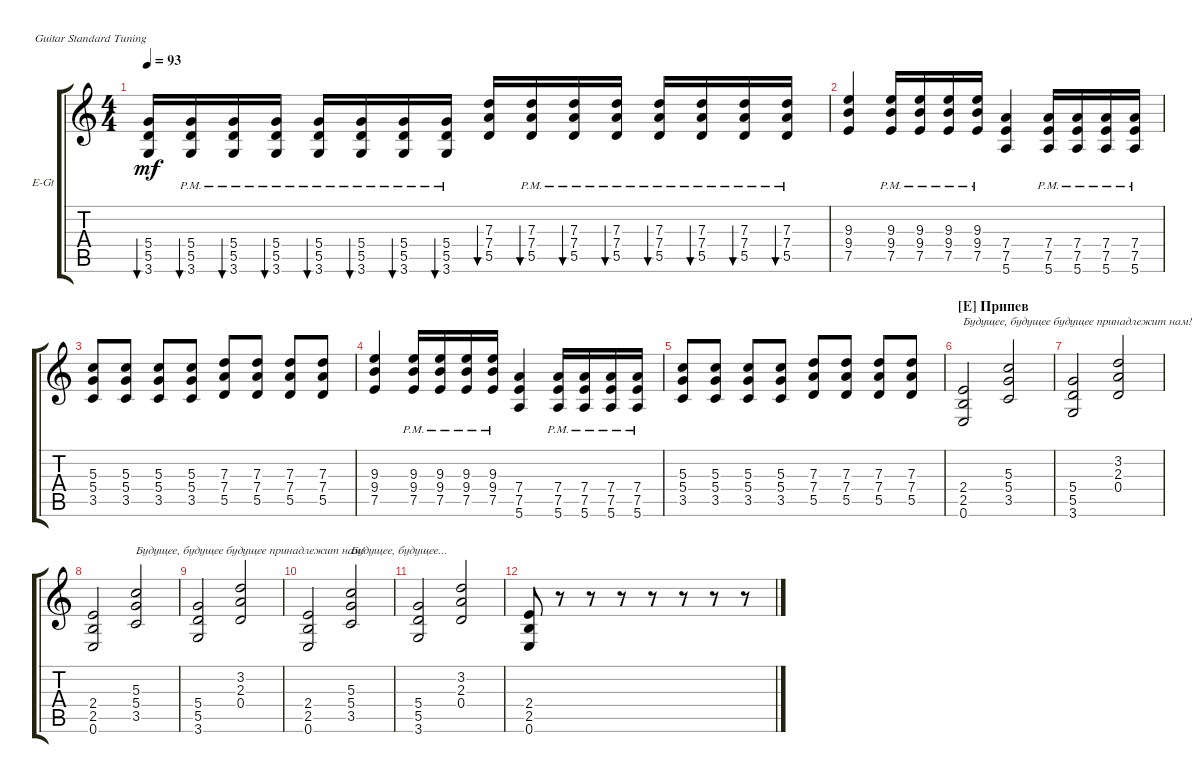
\bracketExtendMode groupsimilarinstruments
\firstSystemTrackNameOrientation horizontal
\otherSystemsTrackNameOrientation horizontal
\track ("Electric Guitar 2" "E-Gt") {mute instrument distortionguitar}
\staff {score tabs}
\tuning (E4 B3 G3 D3 A2 E2)
\ts (4 4)
\tempo 93
\clef g2
\ks c
(3.6 5.5 5.4).16{bu 120 dy mf} (3.6{pm} 5.5{pm} 5.4{pm}).16{bu 120} (3.6{pm} 5.5{pm} 5.4{pm}).16{bu 120} (3.6{pm} 5.5{pm} 5.4{pm}).16{bu 120} (3.6{pm} 5.5{pm} 5.4{pm}).16{bu 120} (3.6{pm} 5.5{pm} 5.4{pm}).16{bu 120} (3.6{pm} 5.5{pm} 5.4{pm}).16{bu 120} (3.6{pm} 5.5{pm} 5.4{pm}).16{bu 120} (5.5 7.4 7.3).16{bu 120} (5.5{pm} 7.4{pm} 7.3{pm}).16{bu 120} (5.5{pm} 7.4{pm} 7.3{pm}).16{bu 120} (5.5{pm} 7.4{pm} 7.3{pm}).16{bu 120} (5.5{pm} 7.4{pm} 7.3{pm}).16{bu 120} (5.5{pm} 7.4{pm} 7.3{pm}).16{bu 120} (5.5{pm} 7.4{pm} 7.3{pm}).16{bu 120} (5.5{pm} 7.4{pm} 7.3{pm}).16{bu 120} |
(7.5 9.4 9.3).4 (7.5{pm} 9.3{pm} 9.4{pm}).16 (7.5{pm} 9.4{pm} 9.3{pm}).16 (7.5{pm} 9.3{pm} 9.4{pm}).16 (7.5{pm} 9.4{pm} 9.3{pm}).16 (5.6 7.4 7.5).4 (5.6{pm} 7.5{pm} 7.4{pm}).16 (5.6{pm} 7.4{pm} 7.5{pm}).16 (5.6{pm} 7.5{pm} 7.4{pm}).16 (5.6{pm} 7.4{pm} 7.5{pm}).16 |
(3.5 5.4 5.3).8 (3.5 5.3 5.4).8 (3.5 5.4 5.3).8 (3.5 5.3 5.4).8 (5.5 7.4 7.3).8 (5.5 7.3 7.4).8 (5.5 7.4 7.3).8 (5.5 7.3 7.4).8 |
(7.5 9.4 9.3).4 (7.5{pm} 9.3{pm} 9.4{pm}).16 (7.5{pm} 9.4{pm} 9.3{pm}).16 (7.5{pm} 9.3{pm} 9.4{pm}).16 (7.5{pm} 9.4{pm} 9.3{pm}).16 (5.6 7.4 7.5).4 (5.6{pm} 7.5{pm} 7.4{pm}).16 (5.6{pm} 7.4{pm} 7.5{pm}).16 (5.6{pm} 7.5{pm} 7.4{pm}).16 (5.6{pm} 7.4{pm} 7.5{pm}).16 |
(3.5 5.4 5.3).8 (3.5 5.3 5.4).8 (3.5 5.4 5.3).8 (3.5 5.3 5.4).8 (5.5 7.4 7.3).8 (5.5 7.3 7.4).8 (5.5 7.4 7.3).8 (5.5 7.3 7.4).8 |
\section ("E" "Припев")
(2.4 2.5 0.6).2{txt "Будущее, будущее будущее принадлежит нам!"} (3.5 5.4 5.3).2 |
(3.6 5.5 5.4).2 (0.4 2.3 3.2).2 |
(2.4 2.5 0.6).2 (3.5 5.4 5.3).2{txt "Будущее, будущее будущее принадлежит нам!"} |
(3.6 5.5 5.4).2 (0.4 2.3 3.2).2 |
(2.4 2.5 0.6).2 (3.5 5.4 5.3).2{txt "Будущее, будущее..."} |
(3.6 5.5 5.4).2 (0.4 2.3 3.2).2 |
(2.4 2.5 0.6).8 r.8 r.8 r.8 r.8 r.8 r.8 r.8
